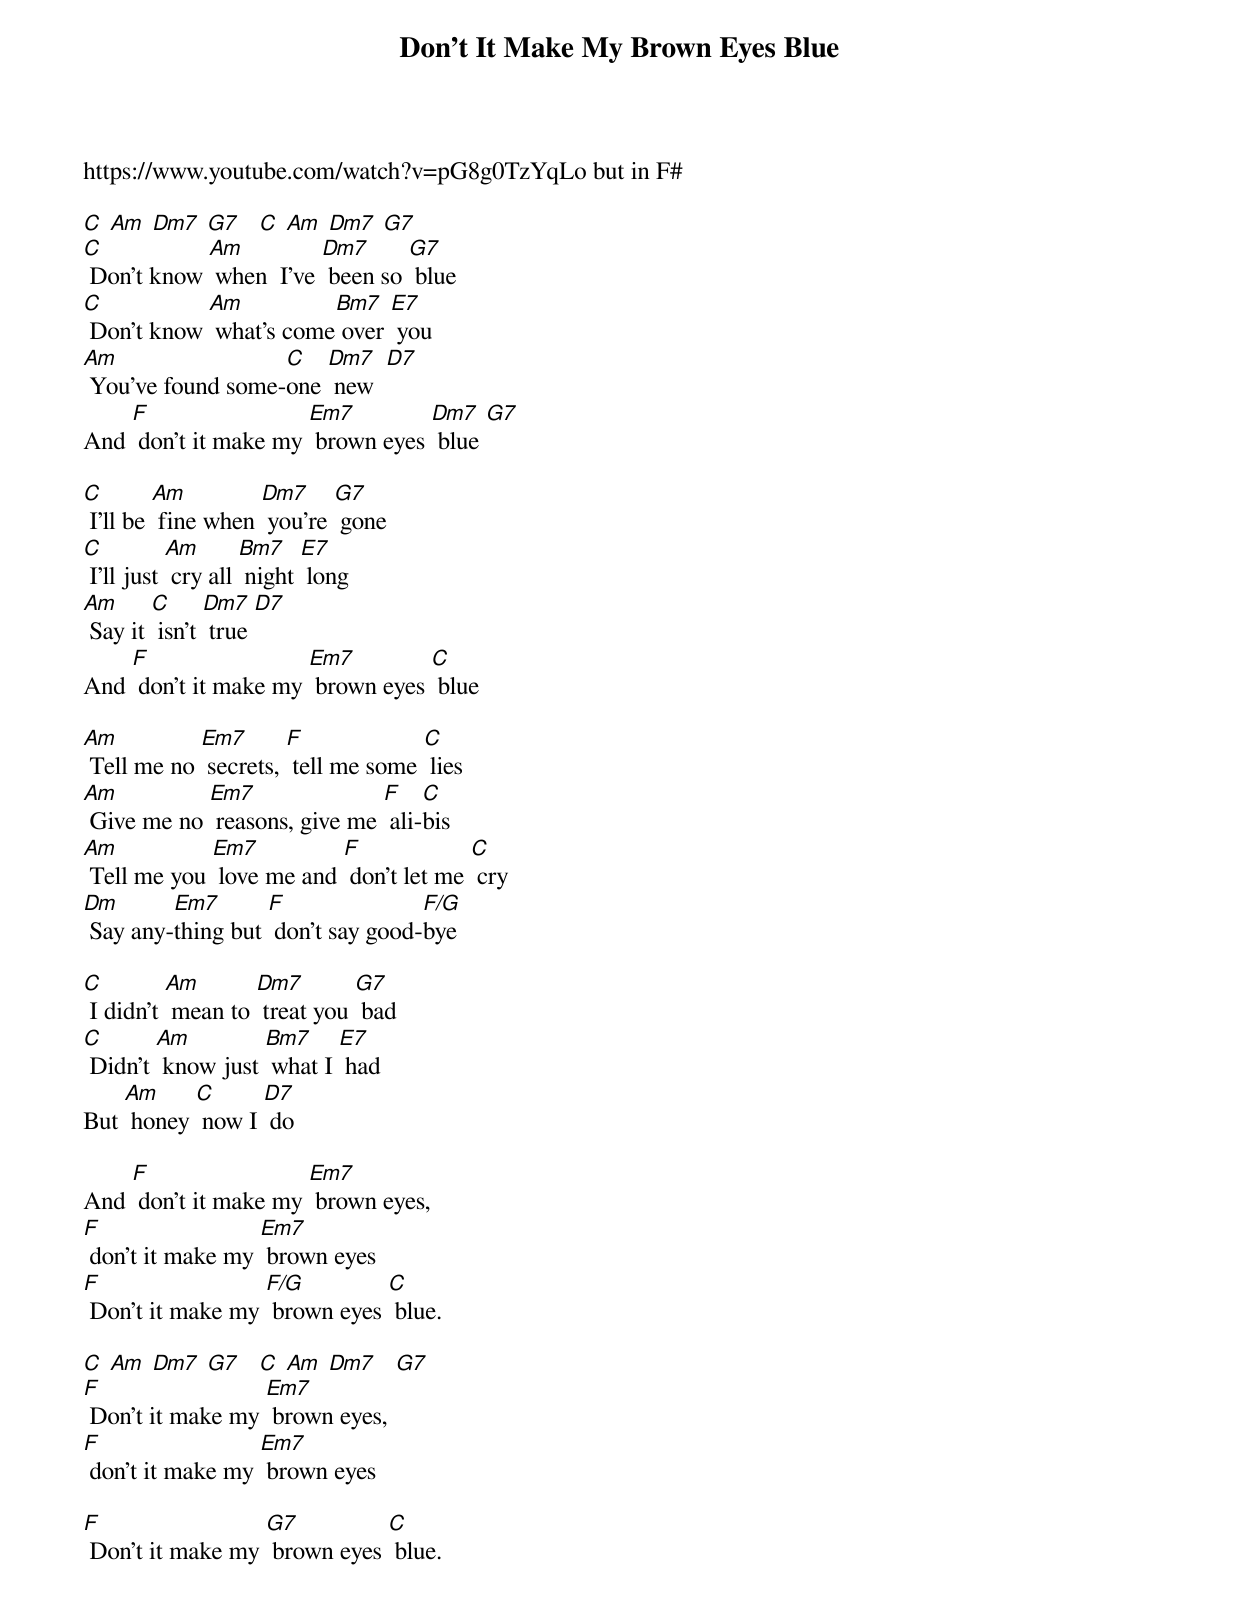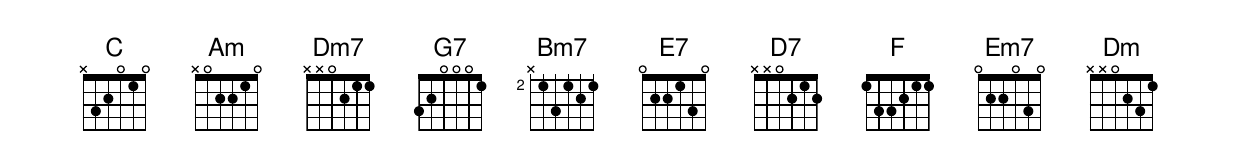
{t:Don't It Make My Brown Eyes Blue}
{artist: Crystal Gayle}
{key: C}
https://www.youtube.com/watch?v=pG8g0TzYqLo but in F#

[C] [Am] [Dm7] [G7]   [C] [Am] [Dm7] [G7]
[C] Don't know [Am] when  I've [Dm7] been so [G7] blue
[C] Don't know [Am] what's come[Bm7] over [E7] you
[Am] You've found some-[C]one [Dm7] new  [D7]
And [F] don't it make my [Em7] brown eyes [Dm7] blue [G7]

[C] I'll be [Am] fine when [Dm7] you're [G7] gone
[C] I'll just [Am] cry all [Bm7] night [E7] long
[Am] Say it [C] isn't [Dm7] true [D7]
And [F] don't it make my [Em7] brown eyes [C] blue

[Am] Tell me no [Em7] secrets, [F] tell me some [C] lies
[Am] Give me no [Em7] reasons, give me [F] ali-[C]bis
[Am] Tell me you [Em7] love me and [F] don't let me [C] cry
[Dm] Say any-[Em7]thing but [F] don't say good-[F/G]bye

[C] I didn't [Am] mean to [Dm7] treat you [G7] bad
[C] Didn't [Am] know just [Bm7] what I [E7] had
But [Am] honey [C] now I [D7] do

And [F] don't it make my [Em7] brown eyes,
[F] don't it make my [Em7] brown eyes
[F] Don't it make my [F/G] brown eyes [C] blue.

[C] [Am] [Dm7] [G7]   [C] [Am] [Dm7]   [G7]
[F] Don't it make my [Em7] brown eyes,
[F] don't it make my [Em7] brown eyes

[F] Don't it make my [G7] brown eyes [C] blue.
